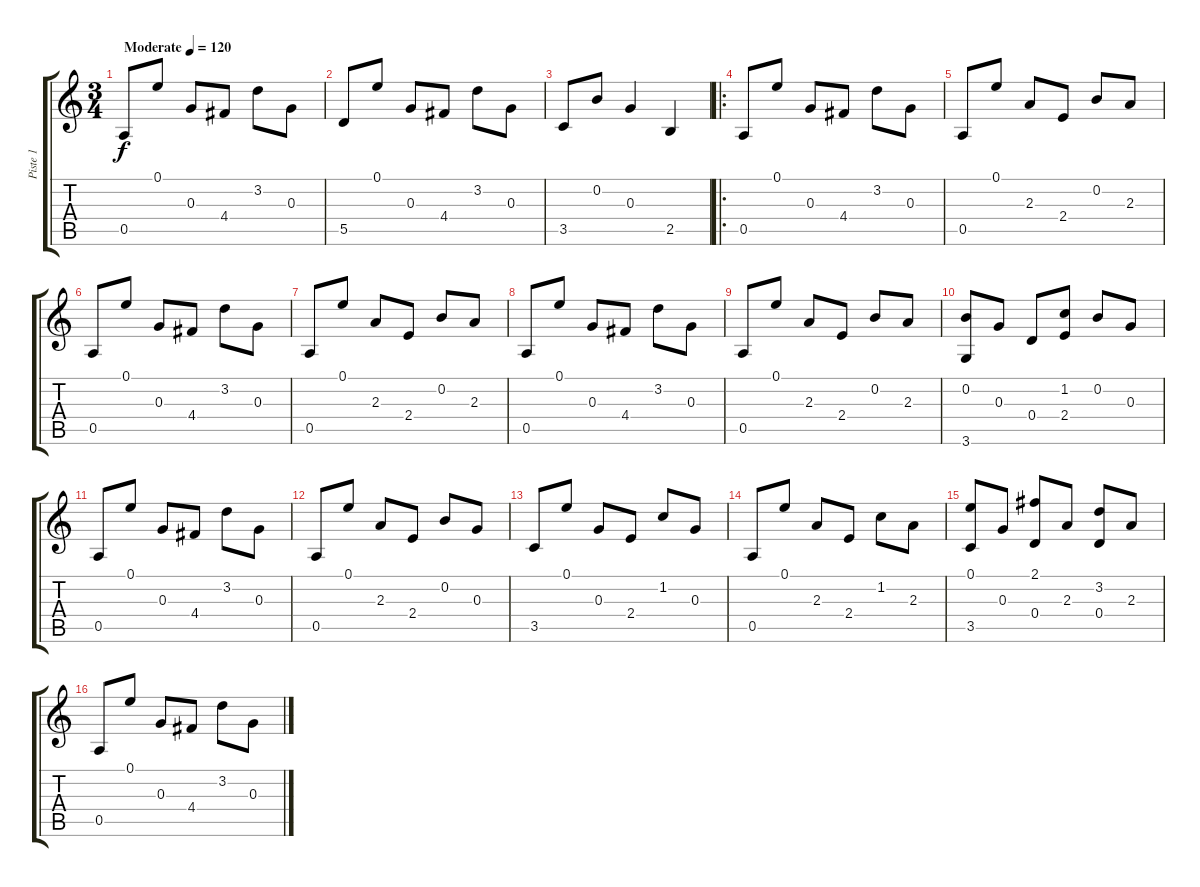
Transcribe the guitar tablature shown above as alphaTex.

\track ("Piste 1" "Piste 1") {instrument acousticguitarnylon}
\staff {score tabs}
\tuning (E4 B3 G3 D3 A2 E2) {hide}
\ts (3 4)
\tempo (120 "Moderate")
\clef g2
\ks c
0.5.8{dy f instrument acousticguitarnylon} 0.1.8 0.3.8 4.4.8 3.2.8 0.3.8 |
5.5.8 0.1.8 0.3.8 4.4.8 3.2.8 0.3.8 |
3.5.8 0.2.8 0.3.4 2.5.4 |
\ro
0.5.8 0.1.8 0.3.8 4.4.8 3.2.8 0.3.8 |
0.5.8 0.1.8 2.3.8 2.4.8 0.2.8 2.3.8 |
0.5.8 0.1.8 0.3.8 4.4.8 3.2.8 0.3.8 |
0.5.8 0.1.8 2.3.8 2.4.8 0.2.8 2.3.8 |
0.5.8 0.1.8 0.3.8 4.4.8 3.2.8 0.3.8 |
0.5.8 0.1.8 2.3.8 2.4.8 0.2.8 2.3.8 |
(0.2 3.6).8 0.3.8 0.4.8 (1.2 2.4).8 0.2.8 0.3.8 |
0.5.8 0.1.8 0.3.8 4.4.8 3.2.8 0.3.8 |
0.5.8 0.1.8 2.3.8 2.4.8 0.2.8 0.3.8 |
3.5.8 0.1.8 0.3.8 2.4.8 1.2.8 0.3.8 |
0.5.8 0.1.8 2.3.8 2.4.8 1.2.8 2.3.8 |
(0.1 3.5).8 0.3.8 (2.1 0.4).8 2.3.8 (3.2 0.4).8 2.3.8 |
0.5.8 0.1.8 0.3.8 4.4.8 3.2.8 0.3.8
